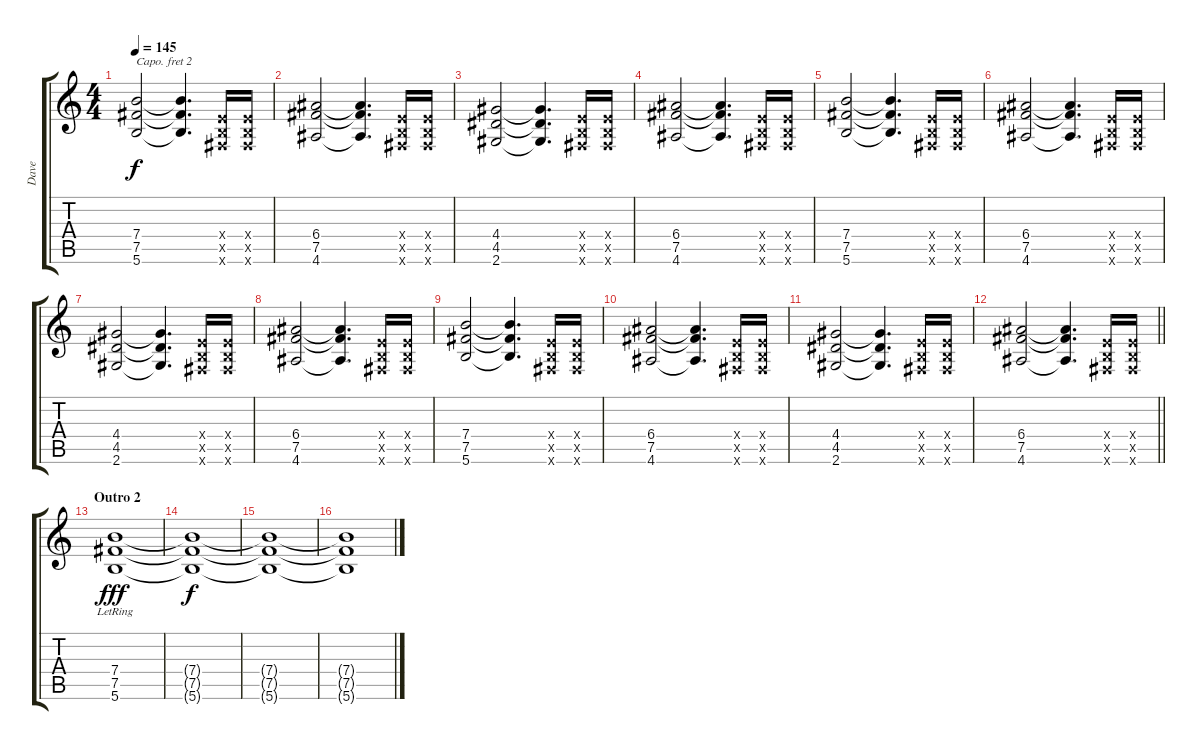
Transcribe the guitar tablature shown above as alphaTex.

\track ("Dave" "Dave") {instrument electricguitarclean}
\staff {score tabs}
\capo 2
\tuning (E4 B3 G3 D3 A2 E2) {hide}
\ts (4 4)
\tempo 145
\clef g2
\ks c
(7.4 7.5 5.6).2{dy f} (7.4{t} 7.5{t} 5.6{t}).4{d} (0.4{x} 0.5{x} 0.6{x}).16 (0.4{x} 0.5{x} 0.6{x}).16 |
(6.4 7.5 4.6).2 (6.4{t} 7.5{t} 4.6{t}).4{d} (0.4{x} 0.5{x} 0.6{x}).16 (0.4{x} 0.5{x} 0.6{x}).16 |
(4.4 4.5 2.6).2 (4.4{t} 4.5{t} 2.6{t}).4{d} (0.4{x} 0.5{x} 0.6{x}).16 (0.4{x} 0.5{x} 0.6{x}).16 |
(6.4 7.5 4.6).2 (6.4{t} 7.5{t} 4.6{t}).4{d} (0.4{x} 0.5{x} 0.6{x}).16 (0.4{x} 0.5{x} 0.6{x}).16 |
(7.4 7.5 5.6).2 (7.4{t} 7.5{t} 5.6{t}).4{d} (0.4{x} 0.5{x} 0.6{x}).16 (0.4{x} 0.5{x} 0.6{x}).16 |
(6.4 7.5 4.6).2 (6.4{t} 7.5{t} 4.6{t}).4{d} (0.4{x} 0.5{x} 0.6{x}).16 (0.4{x} 0.5{x} 0.6{x}).16 |
(4.4 4.5 2.6).2 (4.4{t} 4.5{t} 2.6{t}).4{d} (0.4{x} 0.5{x} 0.6{x}).16 (0.4{x} 0.5{x} 0.6{x}).16 |
(6.4 7.5 4.6).2 (6.4{t} 7.5{t} 4.6{t}).4{d} (0.4{x} 0.5{x} 0.6{x}).16 (0.4{x} 0.5{x} 0.6{x}).16 |
(7.4 7.5 5.6).2 (7.4{t} 7.5{t} 5.6{t}).4{d} (0.4{x} 0.5{x} 0.6{x}).16 (0.4{x} 0.5{x} 0.6{x}).16 |
(6.4 7.5 4.6).2 (6.4{t} 7.5{t} 4.6{t}).4{d} (0.4{x} 0.5{x} 0.6{x}).16 (0.4{x} 0.5{x} 0.6{x}).16 |
(4.4 4.5 2.6).2 (4.4{t} 4.5{t} 2.6{t}).4{d} (0.4{x} 0.5{x} 0.6{x}).16 (0.4{x} 0.5{x} 0.6{x}).16 |
\barLineRight lightlight
(6.4 7.5 4.6).2 (6.4{t} 7.5{t} 4.6{t}).4{d} (0.4{x} 0.5{x} 0.6{x}).16 (0.4{x} 0.5{x} 0.6{x}).16 |
\section ("" "Outro 2")
(7.4{lr} 7.5{lr} 5.6{lr}).1{dy fff} |
(7.4{t} 7.5{t} 5.6{t}).1{dy f} |
(7.4{t} 7.5{t} 5.6{t}).1 |
(7.4{t} 7.5{t} 5.6{t}).1
